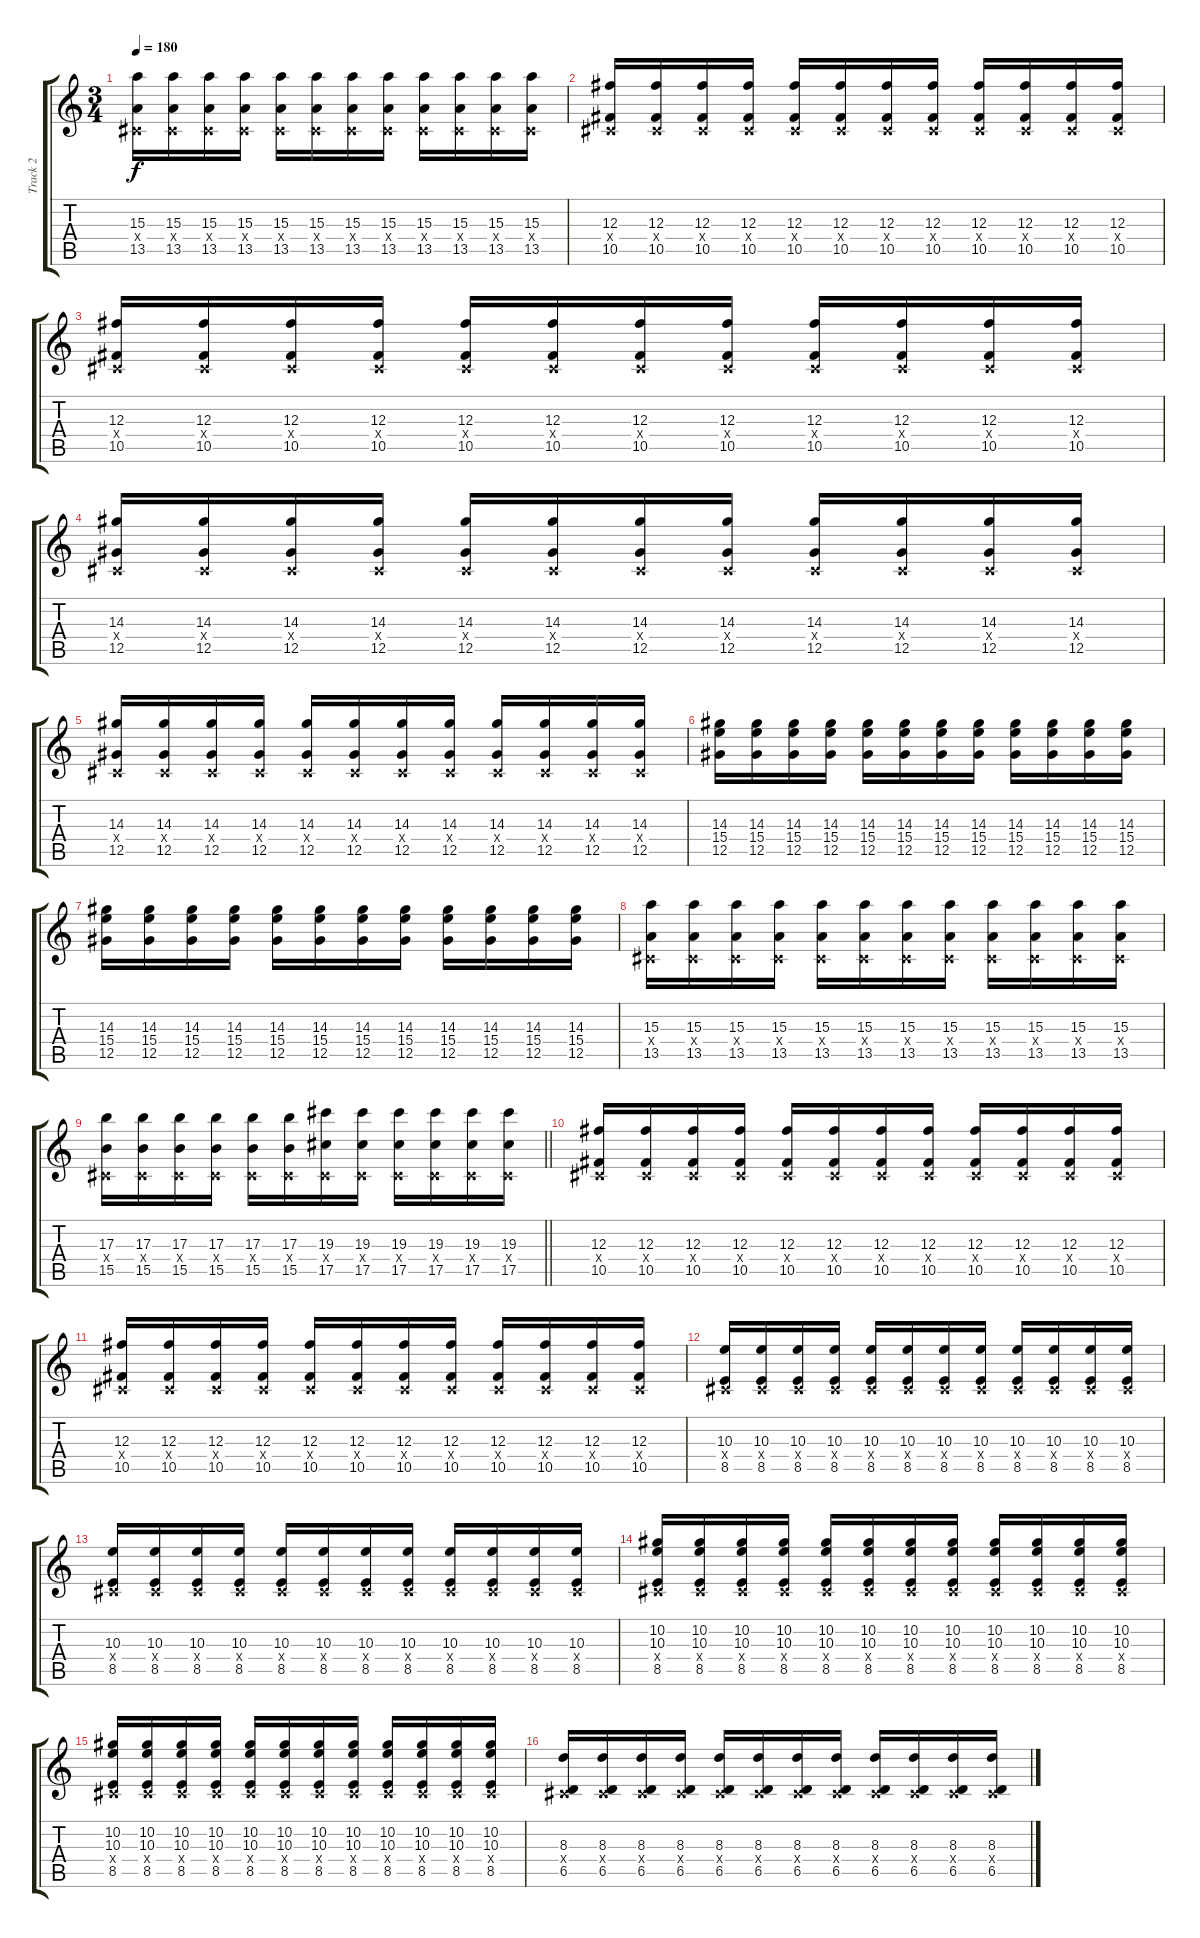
\track ("Track 2" "Track 2") {instrument overdrivenguitar}
\staff {score tabs}
\tuning (Eb4 Bb3 Gb3 Db3 Ab2 Db2) {hide}
\ts (3 4)
\tempo 180
\clef g2
\ks c
(15.3 0.4{x} 13.5).16{dy f} (15.3 0.4{x} 13.5).16 (15.3 0.4{x} 13.5).16 (15.3 0.4{x} 13.5).16 (15.3 0.4{x} 13.5).16 (15.3 0.4{x} 13.5).16 (15.3 0.4{x} 13.5).16 (15.3 0.4{x} 13.5).16 (15.3 0.4{x} 13.5).16 (15.3 0.4{x} 13.5).16 (15.3 0.4{x} 13.5).16 (15.3 0.4{x} 13.5).16 |
(12.3 0.4{x} 10.5).16 (12.3 0.4{x} 10.5).16 (12.3 0.4{x} 10.5).16 (12.3 0.4{x} 10.5).16 (12.3 0.4{x} 10.5).16 (12.3 0.4{x} 10.5).16 (12.3 0.4{x} 10.5).16 (12.3 0.4{x} 10.5).16 (12.3 0.4{x} 10.5).16 (12.3 0.4{x} 10.5).16 (12.3 0.4{x} 10.5).16 (12.3 0.4{x} 10.5).16 |
(12.3 0.4{x} 10.5).16 (12.3 0.4{x} 10.5).16 (12.3 0.4{x} 10.5).16 (12.3 0.4{x} 10.5).16 (12.3 0.4{x} 10.5).16 (12.3 0.4{x} 10.5).16 (12.3 0.4{x} 10.5).16 (12.3 0.4{x} 10.5).16 (12.3 0.4{x} 10.5).16 (12.3 0.4{x} 10.5).16 (12.3 0.4{x} 10.5).16 (12.3 0.4{x} 10.5).16 |
(14.3 0.4{x} 12.5).16 (14.3 0.4{x} 12.5).16 (14.3 0.4{x} 12.5).16 (14.3 0.4{x} 12.5).16 (14.3 0.4{x} 12.5).16 (14.3 0.4{x} 12.5).16 (14.3 0.4{x} 12.5).16 (14.3 0.4{x} 12.5).16 (14.3 0.4{x} 12.5).16 (14.3 0.4{x} 12.5).16 (14.3 0.4{x} 12.5).16 (14.3 0.4{x} 12.5).16 |
(14.3 0.4{x} 12.5).16 (14.3 0.4{x} 12.5).16 (14.3 0.4{x} 12.5).16 (14.3 0.4{x} 12.5).16 (14.3 0.4{x} 12.5).16 (14.3 0.4{x} 12.5).16 (14.3 0.4{x} 12.5).16 (14.3 0.4{x} 12.5).16 (14.3 0.4{x} 12.5).16 (14.3 0.4{x} 12.5).16 (14.3 0.4{x} 12.5).16 (14.3 0.4{x} 12.5).16 |
(14.3 15.4 12.5).16 (14.3 15.4 12.5).16 (14.3 15.4 12.5).16 (14.3 15.4 12.5).16 (14.3 15.4 12.5).16 (14.3 15.4 12.5).16 (14.3 15.4 12.5).16 (14.3 15.4 12.5).16 (14.3 15.4 12.5).16 (14.3 15.4 12.5).16 (14.3 15.4 12.5).16 (14.3 15.4 12.5).16 |
(14.3 15.4 12.5).16 (14.3 15.4 12.5).16 (14.3 15.4 12.5).16 (14.3 15.4 12.5).16 (14.3 15.4 12.5).16 (14.3 15.4 12.5).16 (14.3 15.4 12.5).16 (14.3 15.4 12.5).16 (14.3 15.4 12.5).16 (14.3 15.4 12.5).16 (14.3 15.4 12.5).16 (14.3 15.4 12.5).16 |
(15.3 0.4{x} 13.5).16 (15.3 0.4{x} 13.5).16 (15.3 0.4{x} 13.5).16 (15.3 0.4{x} 13.5).16 (15.3 0.4{x} 13.5).16 (15.3 0.4{x} 13.5).16 (15.3 0.4{x} 13.5).16 (15.3 0.4{x} 13.5).16 (15.3 0.4{x} 13.5).16 (15.3 0.4{x} 13.5).16 (15.3 0.4{x} 13.5).16 (15.3 0.4{x} 13.5).16 |
\barLineRight lightlight
(17.3 0.4{x} 15.5).16 (17.3 0.4{x} 15.5).16 (17.3 0.4{x} 15.5).16 (17.3 0.4{x} 15.5).16 (17.3 0.4{x} 15.5).16 (17.3 0.4{x} 15.5).16 (19.3 0.4{x} 17.5).16 (19.3 0.4{x} 17.5).16 (19.3 0.4{x} 17.5).16 (19.3 0.4{x} 17.5).16 (19.3 0.4{x} 17.5).16 (19.3 0.4{x} 17.5).16 |
(12.3 0.4{x} 10.5).16 (12.3 0.4{x} 10.5).16 (12.3 0.4{x} 10.5).16 (12.3 0.4{x} 10.5).16 (12.3 0.4{x} 10.5).16 (12.3 0.4{x} 10.5).16 (12.3 0.4{x} 10.5).16 (12.3 0.4{x} 10.5).16 (12.3 0.4{x} 10.5).16 (12.3 0.4{x} 10.5).16 (12.3 0.4{x} 10.5).16 (12.3 0.4{x} 10.5).16 |
(12.3 0.4{x} 10.5).16 (12.3 0.4{x} 10.5).16 (12.3 0.4{x} 10.5).16 (12.3 0.4{x} 10.5).16 (12.3 0.4{x} 10.5).16 (12.3 0.4{x} 10.5).16 (12.3 0.4{x} 10.5).16 (12.3 0.4{x} 10.5).16 (12.3 0.4{x} 10.5).16 (12.3 0.4{x} 10.5).16 (12.3 0.4{x} 10.5).16 (12.3 0.4{x} 10.5).16 |
(10.3 0.4{x} 8.5).16 (10.3 0.4{x} 8.5).16 (10.3 0.4{x} 8.5).16 (10.3 0.4{x} 8.5).16 (10.3 0.4{x} 8.5).16 (10.3 0.4{x} 8.5).16 (10.3 0.4{x} 8.5).16 (10.3 0.4{x} 8.5).16 (10.3 0.4{x} 8.5).16 (10.3 0.4{x} 8.5).16 (10.3 0.4{x} 8.5).16 (10.3 0.4{x} 8.5).16 |
(10.3 0.4{x} 8.5).16 (10.3 0.4{x} 8.5).16 (10.3 0.4{x} 8.5).16 (10.3 0.4{x} 8.5).16 (10.3 0.4{x} 8.5).16 (10.3 0.4{x} 8.5).16 (10.3 0.4{x} 8.5).16 (10.3 0.4{x} 8.5).16 (10.3 0.4{x} 8.5).16 (10.3 0.4{x} 8.5).16 (10.3 0.4{x} 8.5).16 (10.3 0.4{x} 8.5).16 |
(10.2 10.3 0.4{x} 8.5).16 (10.2 10.3 0.4{x} 8.5).16 (10.2 10.3 0.4{x} 8.5).16 (10.2 10.3 0.4{x} 8.5).16 (10.2 10.3 0.4{x} 8.5).16 (10.2 10.3 0.4{x} 8.5).16 (10.2 10.3 0.4{x} 8.5).16 (10.2 10.3 0.4{x} 8.5).16 (10.2 10.3 0.4{x} 8.5).16 (10.2 10.3 0.4{x} 8.5).16 (10.2 10.3 0.4{x} 8.5).16 (10.2 10.3 0.4{x} 8.5).16 |
(10.2 10.3 0.4{x} 8.5).16 (10.2 10.3 0.4{x} 8.5).16 (10.2 10.3 0.4{x} 8.5).16 (10.2 10.3 0.4{x} 8.5).16 (10.2 10.3 0.4{x} 8.5).16 (10.2 10.3 0.4{x} 8.5).16 (10.2 10.3 0.4{x} 8.5).16 (10.2 10.3 0.4{x} 8.5).16 (10.2 10.3 0.4{x} 8.5).16 (10.2 10.3 0.4{x} 8.5).16 (10.2 10.3 0.4{x} 8.5).16 (10.2 10.3 0.4{x} 8.5).16 |
(8.3 0.4{x} 6.5).16 (8.3 0.4{x} 6.5).16 (8.3 0.4{x} 6.5).16 (8.3 0.4{x} 6.5).16 (8.3 0.4{x} 6.5).16 (8.3 0.4{x} 6.5).16 (8.3 0.4{x} 6.5).16 (8.3 0.4{x} 6.5).16 (8.3 0.4{x} 6.5).16 (8.3 0.4{x} 6.5).16 (8.3 0.4{x} 6.5).16 (8.3 0.4{x} 6.5).16
